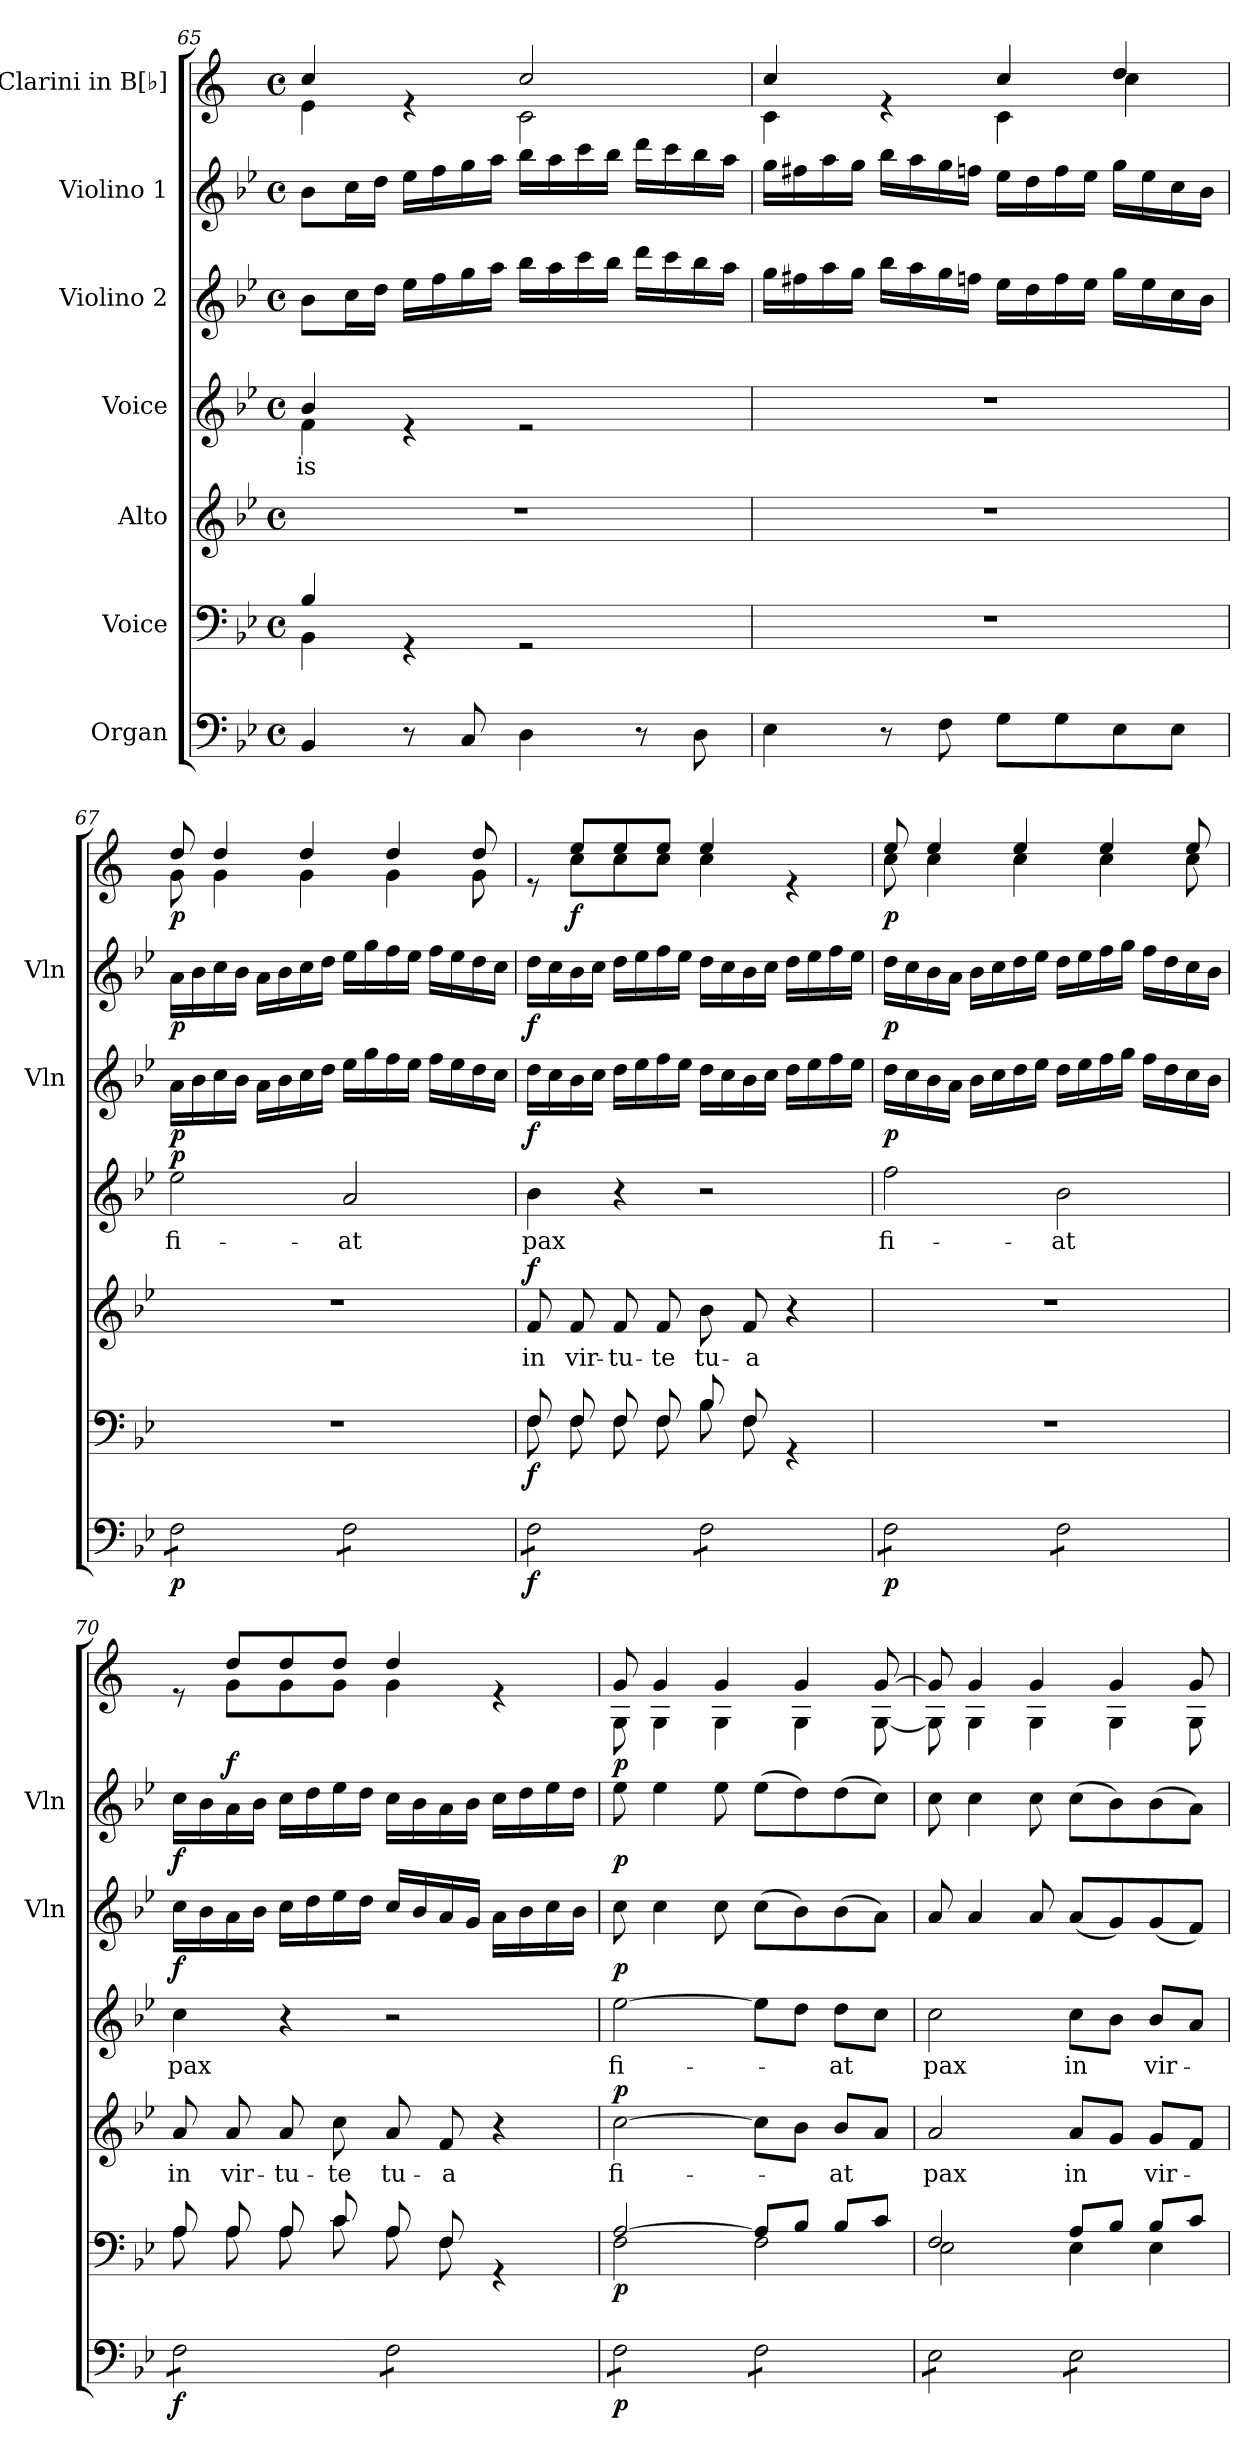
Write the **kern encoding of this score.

**kern	**dynam	**kern	**dynam	**kern	**text	**dynam	**kern	**text	**dynam	**kern	**dynam	**kern	**dynam	**kern	**dynam
*part7	*part7	*part6	*part6	*part5	*part5	*part5	*part4	*part4	*part4	*part3	*part3	*part2	*part2	*part1	*part1
*staff7	*staff7	*staff6	*staff6	*staff5	*staff5	*staff5	*staff4	*staff4	*staff4	*staff3	*staff3	*staff2	*staff2	*staff1	*staff1
*I"Organ	*	*I"Voice	*	*I"Alto	*	*	*I"Voice	*	*	*I"Violino 2	*	*I"Violino 1	*	*I"Clarini in B[♭]	*
*	*	*	*	*	*	*	*	*	*	*I'Vln	*	*I'Vln	*	*	*
*clefF4	*	*clefF4	*	*clefG2	*	*	*clefG2	*	*	*clefG2	*	*clefG2	*	*clefG2	*
*	*	*	*	*	*	*	*	*	*	*	*	*	*	*ITrd1c2	*
*k[b-e-]	*	*k[b-e-]	*	*k[b-e-]	*	*	*k[b-e-]	*	*	*k[b-e-]	*	*k[b-e-]	*	*k[b-e-]	*
*M4/4	*	*M4/4	*	*M4/4	*	*	*M4/4	*	*	*M4/4	*	*M4/4	*	*M4/4	*
*met(c)	*	*met(c)	*	*met(c)	*	*	*met(c)	*	*	*met(c)	*	*met(c)	*	*met(c)	*
=65	=65	=65	=65	=65	=65	=65	=65	=65	=65	=65	=65	=65	=65	=65	=65
*	*	*^	*	*	*	*	*	*	*	*	*	*	*	*	*
!	!	!	!	!	!	!	!	!	!LO:LY:b	!	!	!	!	!	!	!
*	*	*	*	*	*	*	*	*^	*	*	*	*	*	*	*^	*
4BB-/	.	4B-/	4BB-\	.	1r	.	.	4b-/	4f\	-is	.	8b-\L	.	8b-\L	.	4b-/	4d\	.
.	.	.	.	.	.	.	.	.	.	.	.	16cc\L	.	16cc\L	.	.	.	.
.	.	.	.	.	.	.	.	.	.	.	.	16dd\JJ	.	16dd\JJ	.	.	.	.
8r	.	4rGG	2.ryy	.	.	.	.	4re	2.ryy	.	.	16ee-\LL	.	16ee-\LL	.	4re	4ryy	.
.	.	.	.	.	.	.	.	.	.	.	.	16ff\	.	16ff\	.	.	.	.
8C/	.	.	.	.	.	.	.	.	.	.	.	16gg\	.	16gg\	.	.	.	.
.	.	.	.	.	.	.	.	.	.	.	.	16aa\JJ	.	16aa\JJ	.	.	.	.
4D\	.	2rGG	.	.	.	.	.	2re	.	.	.	16bb-\LL	.	16bb-\LL	.	2b-/	2B-\	.
.	.	.	.	.	.	.	.	.	.	.	.	16aa\	.	16aa\	.	.	.	.
.	.	.	.	.	.	.	.	.	.	.	.	16ccc\	.	16ccc\	.	.	.	.
.	.	.	.	.	.	.	.	.	.	.	.	16bb-\JJ	.	16bb-\JJ	.	.	.	.
8r	.	.	.	.	.	.	.	.	.	.	.	16ddd\LL	.	16ddd\LL	.	.	.	.
.	.	.	.	.	.	.	.	.	.	.	.	16ccc\	.	16ccc\	.	.	.	.
8D\	.	.	.	.	.	.	.	.	.	.	.	16bb-\	.	16bb-\	.	.	.	.
.	.	.	.	.	.	.	.	.	.	.	.	16aa\JJ	.	16aa\JJ	.	.	.	.
*	*	*v	*v	*	*	*	*	*v	*v	*	*	*	*	*	*	*	*	*
=66	=66	=66	=66	=66	=66	=66	=66	=66	=66	=66	=66	=66	=66	=66	=66	=66
4E-\	.	1r	.	1r	.	.	1r	.	.	16gg\LL	.	16gg\LL	.	4b-/	4B-\	.
.	.	.	.	.	.	.	.	.	.	16ff#X\	.	16ff#X\	.	.	.	.
.	.	.	.	.	.	.	.	.	.	16aa\	.	16aa\	.	.	.	.
.	.	.	.	.	.	.	.	.	.	16gg\JJ	.	16gg\JJ	.	.	.	.
8r	.	.	.	.	.	.	.	.	.	16bb-\LL	.	16bb-\LL	.	4re	4ryy	.
.	.	.	.	.	.	.	.	.	.	16aa\	.	16aa\	.	.	.	.
8F\	.	.	.	.	.	.	.	.	.	16gg\	.	16gg\	.	.	.	.
.	.	.	.	.	.	.	.	.	.	16ffn\JJ	.	16ffn\JJ	.	.	.	.
8G\L	.	.	.	.	.	.	.	.	.	16ee-\LL	.	16ee-\LL	.	4b-/	4B-\	.
.	.	.	.	.	.	.	.	.	.	16dd\	.	16dd\	.	.	.	.
8G\	.	.	.	.	.	.	.	.	.	16ff\	.	16ff\	.	.	.	.
.	.	.	.	.	.	.	.	.	.	16ee-\JJ	.	16ee-\JJ	.	.	.	.
8E-\	.	.	.	.	.	.	.	.	.	16gg\LL	.	16gg\LL	.	4cc/	4b-\	.
.	.	.	.	.	.	.	.	.	.	16ee-\	.	16ee-\	.	.	.	.
8E-\J	.	.	.	.	.	.	.	.	.	16cc\	.	16cc\	.	.	.	.
.	.	.	.	.	.	.	.	.	.	16b-\JJ	.	16b-\JJ	.	.	.	.
!!LO:PB:g=z	!!
=67	=67	=67	=67	=67	=67	=67	=67	=67	=67	=67	=67	=67	=67	=67	=67	=67
!	!LO:DY:b	!	!	!	!	!	!	!LO:LY:b	!LO:DY:b	!	!LO:DY:b	!	!LO:DY:b	!	!	!LO:DY:b
*tremolo	*	*	*	*	*	*	*	*	*	*	*	*	*	*	*	*
8F\L	p	1r	.	1r	.	.	2ee-\	fi-	p	16a\LL	p	16a\LL	p	8cc/	8f\	p
.	.	.	.	.	.	.	.	.	.	16b-\	.	16b-\	.	.	.	.
8F\	.	.	.	.	.	.	.	.	.	16cc\	.	16cc\	.	4cc/	4f\	.
.	.	.	.	.	.	.	.	.	.	16b-\JJ	.	16b-\JJ	.	.	.	.
8F\	.	.	.	.	.	.	.	.	.	16a\LL	.	16a\LL	.	.	.	.
.	.	.	.	.	.	.	.	.	.	16b-\	.	16b-\	.	.	.	.
8F\J	.	.	.	.	.	.	.	.	.	16cc\	.	16cc\	.	4cc/	4f\	.
.	.	.	.	.	.	.	.	.	.	16dd\JJ	.	16dd\JJ	.	.	.	.
!	!	!	!	!	!	!	!	!LO:LY:b	!	!	!	!	!	!	!	!
8F\L	.	.	.	.	.	.	2a/	-at	.	16ee-\LL	.	16ee-\LL	.	.	.	.
.	.	.	.	.	.	.	.	.	.	16gg\	.	16gg\	.	.	.	.
8F\	.	.	.	.	.	.	.	.	.	16ff\	.	16ff\	.	4cc/	4f\	.
.	.	.	.	.	.	.	.	.	.	16ee-\JJ	.	16ee-\JJ	.	.	.	.
8F\	.	.	.	.	.	.	.	.	.	16ff\LL	.	16ff\LL	.	.	.	.
.	.	.	.	.	.	.	.	.	.	16ee-\	.	16ee-\	.	.	.	.
8F\J	.	.	.	.	.	.	.	.	.	16dd\	.	16dd\	.	8cc/	8f\	.
.	.	.	.	.	.	.	.	.	.	16cc\JJ	.	16cc\JJ	.	.	.	.
=68	=68	=68	=68	=68	=68	=68	=68	=68	=68	=68	=68	=68	=68	=68	=68	=68
*	*	*^	*	*	*	*	*	*	*	*	*	*	*	*	*	*
!	!LO:DY:b	!	!	!LO:DY:b	!	!LO:LY:b	!LO:DY:b	!	!LO:LY:b	!	!	!LO:DY:b	!	!LO:DY:b	!	!	!
8F\L	f	8F/	8F\	f	8f/	in	f	4b-\	pax	.	16dd\LL	f	16dd\LL	f	8re	8ryy	.
.	.	.	.	.	.	.	.	.	.	.	16cc\	.	16cc\	.	.	.	.
!	!	!	!	!	!	!LO:LY:b	!	!	!	!	!	!	!	!	!	!	!LO:DY:b
8F\	.	8F/	8F\	.	8f/	vir-	.	.	.	.	16b-\	.	16b-\	.	8dd/L	8b-\L	f
.	.	.	.	.	.	.	.	.	.	.	16cc\JJ	.	16cc\JJ	.	.	.	.
!	!	!	!	!	!	!LO:LY:b	!	!	!	!	!	!	!	!	!	!	!
8F\	.	8F/	8F\	.	8f/	-tu-	.	4r	.	.	16dd\LL	.	16dd\LL	.	8dd/	8b-\	.
.	.	.	.	.	.	.	.	.	.	.	16ee-\	.	16ee-\	.	.	.	.
!	!	!	!	!	!	!LO:LY:b	!	!	!	!	!	!	!	!	!	!	!
8F\J	.	8F/	8F\	.	8f/	-te	.	.	.	.	16ff\	.	16ff\	.	8dd/J	8b-\J	.
.	.	.	.	.	.	.	.	.	.	.	16ee-\JJ	.	16ee-\JJ	.	.	.	.
!	!	!	!	!	!	!LO:LY:b	!	!	!	!	!	!	!	!	!	!	!
8F\L	.	8B-/	8B-\	.	8b-\	tu-	.	2r	.	.	16dd\LL	.	16dd\LL	.	4dd/	4b-\	.
.	.	.	.	.	.	.	.	.	.	.	16cc\	.	16cc\	.	.	.	.
!	!	!	!	!	!	!LO:LY:b	!	!	!	!	!	!	!	!	!	!	!
8F\	.	8F/	8F\	.	8f/	-a	.	.	.	.	16b-\	.	16b-\	.	.	.	.
.	.	.	.	.	.	.	.	.	.	.	16cc\JJ	.	16cc\JJ	.	.	.	.
8F\	.	4rGG	4ryy	.	4r	.	.	.	.	.	16dd\LL	.	16dd\LL	.	4re	4ryy	.
.	.	.	.	.	.	.	.	.	.	.	16ee-\	.	16ee-\	.	.	.	.
8F\J	.	.	.	.	.	.	.	.	.	.	16ff\	.	16ff\	.	.	.	.
.	.	.	.	.	.	.	.	.	.	.	16ee-\JJ	.	16ee-\JJ	.	.	.	.
*	*	*v	*v	*	*	*	*	*	*	*	*	*	*	*	*	*	*
=69	=69	=69	=69	=69	=69	=69	=69	=69	=69	=69	=69	=69	=69	=69	=69	=69
!	!LO:DY:b	!	!	!	!	!	!	!LO:LY:b	!	!	!LO:DY:b	!	!LO:DY:b	!	!	!LO:DY:b
8F\L	p	1r	.	1r	.	.	2ff\	fi-	.	16dd\LL	p	16dd\LL	p	8dd/	8b-\	p
.	.	.	.	.	.	.	.	.	.	16cc\	.	16cc\	.	.	.	.
8F\	.	.	.	.	.	.	.	.	.	16b-\	.	16b-\	.	4dd/	4b-\	.
.	.	.	.	.	.	.	.	.	.	16a\JJ	.	16a\JJ	.	.	.	.
8F\	.	.	.	.	.	.	.	.	.	16b-\LL	.	16b-\LL	.	.	.	.
.	.	.	.	.	.	.	.	.	.	16cc\	.	16cc\	.	.	.	.
8F\J	.	.	.	.	.	.	.	.	.	16dd\	.	16dd\	.	4dd/	4b-\	.
.	.	.	.	.	.	.	.	.	.	16ee-\JJ	.	16ee-\JJ	.	.	.	.
!	!	!	!	!	!	!	!	!LO:LY:b	!	!	!	!	!	!	!	!
8F\L	.	.	.	.	.	.	2b-\	-at	.	16dd\LL	.	16dd\LL	.	.	.	.
.	.	.	.	.	.	.	.	.	.	16ee-\	.	16ee-\	.	.	.	.
8F\	.	.	.	.	.	.	.	.	.	16ff\	.	16ff\	.	4dd/	4b-\	.
.	.	.	.	.	.	.	.	.	.	16gg\JJ	.	16gg\JJ	.	.	.	.
8F\	.	.	.	.	.	.	.	.	.	16ff\LL	.	16ff\LL	.	.	.	.
.	.	.	.	.	.	.	.	.	.	16dd\	.	16dd\	.	.	.	.
8F\J	.	.	.	.	.	.	.	.	.	16cc\	.	16cc\	.	8dd/	8b-\	.
.	.	.	.	.	.	.	.	.	.	16b-\JJ	.	16b-\JJ	.	.	.	.
!!LO:LB:g=z	!!
=70	=70	=70	=70	=70	=70	=70	=70	=70	=70	=70	=70	=70	=70	=70	=70	=70
*	*	*^	*	*	*	*	*	*	*	*	*	*	*	*	*	*
!	!LO:DY:b	!	!	!	!	!LO:LY:b	!	!	!LO:LY:b	!	!	!LO:DY:b	!	!LO:DY:b	!	!	!
8F\L	f	8A/	8A\	.	8a/	in	.	4cc\	pax	.	16cc\LL	f	16cc\LL	f	8re	8ryy	.
.	.	.	.	.	.	.	.	.	.	.	16b-\	.	16b-\	.	.	.	.
!	!	!	!	!	!	!LO:LY:b	!	!	!	!	!	!	!	!	!	!	!LO:DY:b
8F\	.	8A/	8A\	.	8a/	vir-	.	.	.	.	16a\	.	16a\	.	8cc/L	8f\L	f
.	.	.	.	.	.	.	.	.	.	.	16b-\JJ	.	16b-\JJ	.	.	.	.
!	!	!	!	!	!	!LO:LY:b	!	!	!	!	!	!	!	!	!	!	!
8F\	.	8A/	8A\	.	8a/	-tu-	.	4r	.	.	16cc\LL	.	16cc\LL	.	8cc/	8f\	.
.	.	.	.	.	.	.	.	.	.	.	16dd\	.	16dd\	.	.	.	.
!	!	!	!	!	!	!LO:LY:b	!	!	!	!	!	!	!	!	!	!	!
8F\J	.	8c/	8c\	.	8cc\	-te	.	.	.	.	16ee-\	.	16ee-\	.	8cc/J	8f\J	.
.	.	.	.	.	.	.	.	.	.	.	16dd\JJ	.	16dd\JJ	.	.	.	.
!	!	!	!	!	!	!LO:LY:b	!	!	!	!	!	!	!	!	!	!	!
8F\L	.	8A/	8A\	.	8a/	tu-	.	2r	.	.	16cc/LL	.	16cc\LL	.	4cc/	4f\	.
.	.	.	.	.	.	.	.	.	.	.	16b-/	.	16b-\	.	.	.	.
!	!	!	!	!	!	!LO:LY:b	!	!	!	!	!	!	!	!	!	!	!
8F\	.	8F/	8F\	.	8f/	-a	.	.	.	.	16a/	.	16a\	.	.	.	.
.	.	.	.	.	.	.	.	.	.	.	16g/JJ	.	16b-\JJ	.	.	.	.
8F\	.	4rGG	4ryy	.	4r	.	.	.	.	.	16a\LL	.	16cc\LL	.	4re	4ryy	.
.	.	.	.	.	.	.	.	.	.	.	16b-\	.	16dd\	.	.	.	.
8F\J	.	.	.	.	.	.	.	.	.	.	16cc\	.	16ee-\	.	.	.	.
.	.	.	.	.	.	.	.	.	.	.	16b-\JJ	.	16dd\JJ	.	.	.	.
=71	=71	=71	=71	=71	=71	=71	=71	=71	=71	=71	=71	=71	=71	=71	=71	=71	=71
!	!LO:DY:b	!	!	!LO:DY:b	!	!LO:LY:b	!LO:DY:b	!	!LO:LY:b	!	!	!LO:DY:b	!	!LO:DY:b	!	!	!LO:DY:b
8F\L	p	[2A/	2F\	p	[2cc\	fi-	p	[2ee-\	fi-	.	8cc\	p	8ee-\	p	8f/	8F\	p
8F\	.	.	.	.	.	.	.	.	.	.	4cc\	.	4ee-\	.	4f/	4F\	.
8F\	.	.	.	.	.	.	.	.	.	.	.	.	.	.	.	.	.
8F\J	.	.	.	.	.	.	.	.	.	.	8cc\	.	8ee-\	.	4f/	4F\	.
8F\L	.	8A/L]	2F\	.	8cc\L]	.	.	8ee-\L]	.	.	(8cc\L	.	(8ee-\L	.	.	.	.
8F\	.	8B-/J	.	.	8b-\J	.	.	8dd\J	.	.	8b-\)	.	8dd\)	.	4f/	4F\	.
!	!	!	!	!	!	!LO:LY:b	!	!	!LO:LY:b	!	!	!	!	!	!	!	!
8F\	.	8B-/L	.	.	8b-/L	-at	.	8dd\L	-at	.	(8b-\	.	(8dd\	.	.	.	.
8F\J	.	8c/J	.	.	8a/J	.	.	8cc\J	.	.	8a\J)	.	8cc\J)	.	[8f/	[8F\	.
=72	=72	=72	=72	=72	=72	=72	=72	=72	=72	=72	=72	=72	=72	=72	=72	=72	=72
!	!	!	!	!	!	!LO:LY:b	!	!	!LO:LY:b	!	!	!	!	!	!	!	!
8E-\L	.	2F/	2E-\	.	2a/	pax	.	2cc\	pax	.	8a/	.	8cc\	.	8f/]	8F\]	.
8E-\	.	.	.	.	.	.	.	.	.	.	4a/	.	4cc\	.	4f/	4F\	.
8E-\	.	.	.	.	.	.	.	.	.	.	.	.	.	.	.	.	.
8E-\J	.	.	.	.	.	.	.	.	.	.	8a/	.	8cc\	.	4f/	4F\	.
!	!	!	!	!	!	!LO:LY:b	!	!	!LO:LY:b	!	!	!	!	!	!	!	!
8E-\L	.	8A/L	4E-\	.	8a/L	in	.	8cc\L	in	.	(8a/L	.	(8cc\L	.	.	.	.
8E-\	.	8B-/J	.	.	8g/J	.	.	8b-\J	.	.	8g/)	.	8b-\)	.	4f/	4F\	.
!	!	!	!	!	!	!LO:LY:b	!	!	!LO:LY:b	!	!	!	!	!	!	!	!
8E-\	.	8B-/L	4E-\	.	8g/L	vir-	.	8b-/L	vir-	.	(8g/	.	(8b-\	.	.	.	.
8E-\J	.	8c/J	.	.	8f/J	.	.	8a/J	.	.	8f/J)	.	8a\J)	.	8f/	8F\	.
*Xtremolo	*	*	*	*	*	*	*	*	*	*	*	*	*	*	*	*	*
*	*	*v	*v	*	*	*	*	*	*	*	*	*	*	*	*v	*v	*
=	=	=	=	=	=	=	=	=	=	=	=	=	=	=	=
*-	*-	*-	*-	*-	*-	*-	*-	*-	*-	*-	*-	*-	*-	*-	*-
